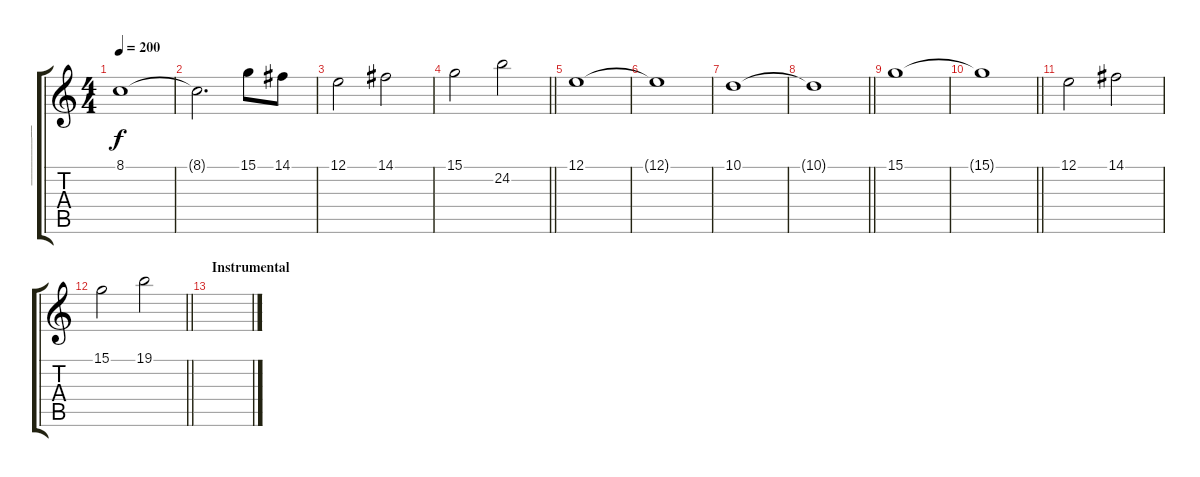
\track ("__________ (Flute)" "__________") {instrument flute}
\staff {score tabs}
\tuning (E4 B3 G3 D3 A2 E2) {hide}
\ts (4 4)
\tempo 200
\clef g2
\ks c
8.1.1{dy f} |
8.1{t}.2{d} 15.1.8 14.1.8 |
12.1.2 14.1.2 |
\barLineRight lightlight
15.1.2 24.2.2 |
12.1.1 |
12.1{t}.1 |
10.1.1 |
\barLineRight lightlight
10.1{t}.1 |
15.1.1 |
\barLineRight lightlight
15.1{t}.1 |
12.1.2 14.1.2 |
\barLineRight lightlight
15.1.2 19.1.2 |
\section ("" "Instrumental")
